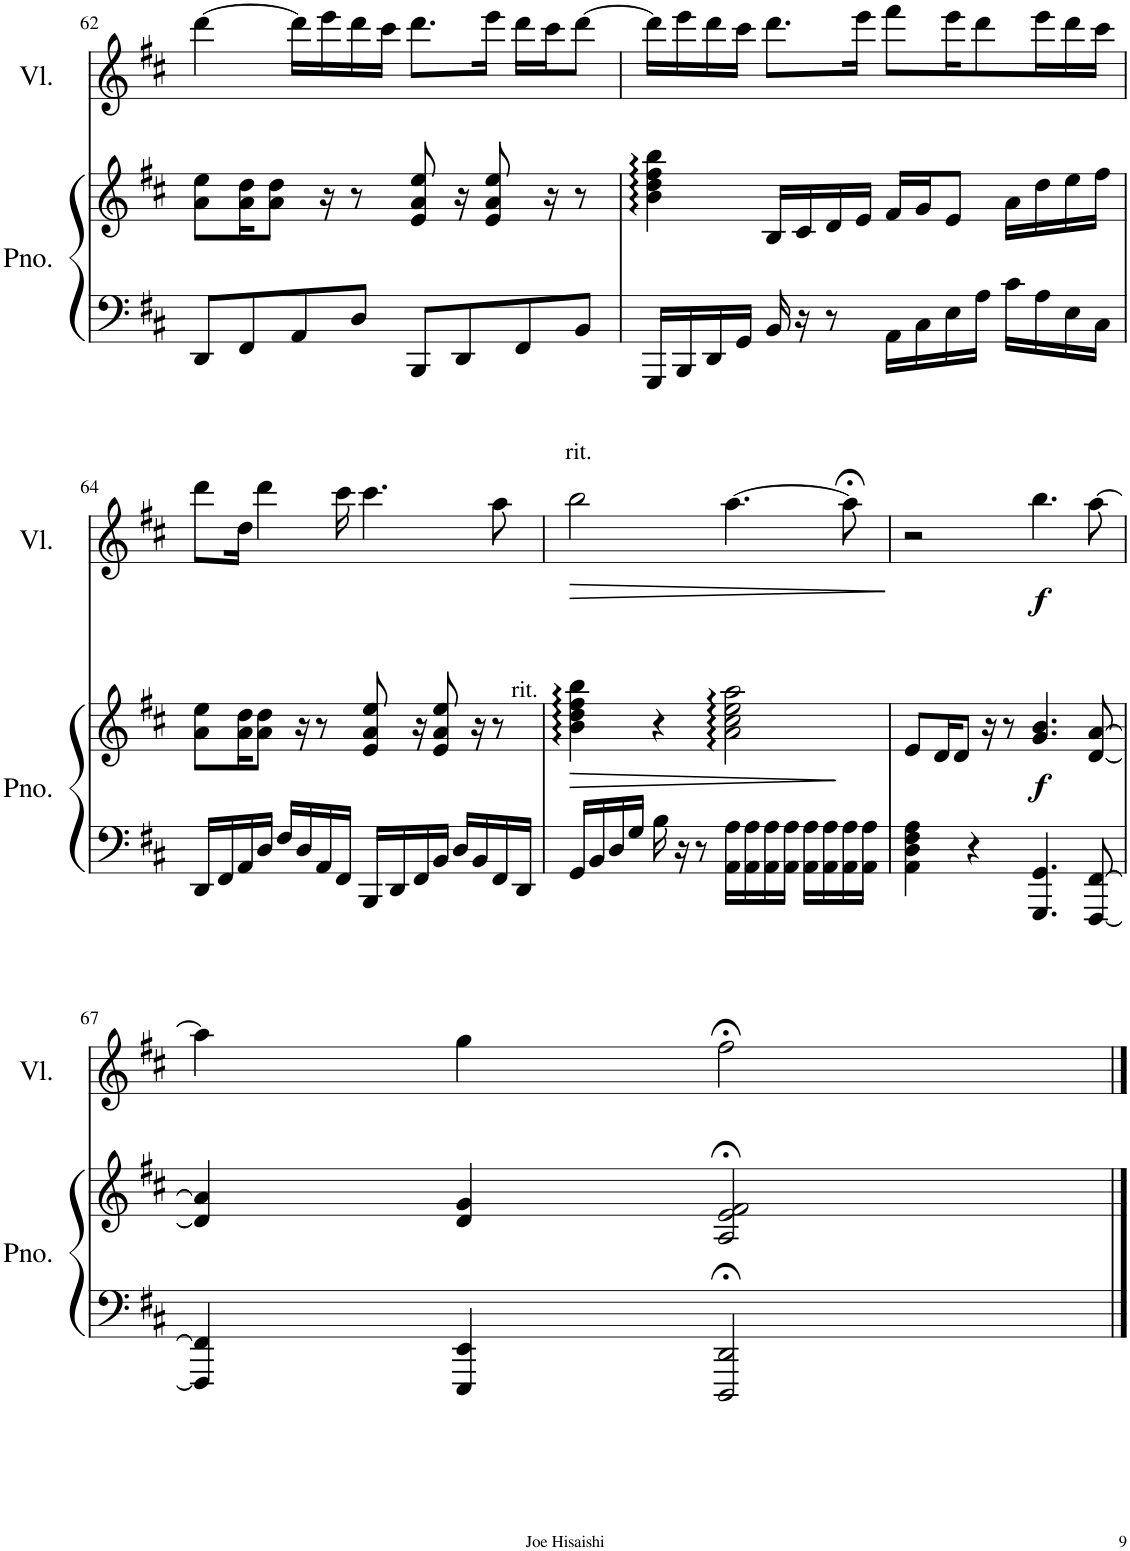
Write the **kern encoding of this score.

**kern	**kern	**dynam	**kern	**dynam
*part2	*part2	*part2	*part1	*part1
*staff3	*staff2	*staff2/3	*staff1	*staff1
*I"Klavier	*	*	*I"Violine	*
*	*	*	*I'Vl.	*
!!LO:PB:g=z
*clefF4	*clefG2	*	*clefG2	*
*k[f#c#]	*k[f#c#]	*	*k[f#c#]	*
*M4/4	*M4/4	*	*M4/4	*
=62	=62	=62	=62	=62
8DD/L	8a\ 8ee\L	.	[4ddd\	.
8FF#/	16a\ 16dd\K	.	.	.
.	8a\ 8dd\J	.	.	.
8AA/	.	.	16ddd\LL]	.
.	16r	.	16eee\	.
8D/J	8r	.	16ddd\	.
.	.	.	16ccc#\JJ	.
8BBB/L	8e/ 8a/ 8ee/	.	8.ddd\L	.
8DD/	16r	.	.	.
.	8e/ 8a/ 8ee/	.	16eee\Jk	.
8FF#/	.	.	16ddd\LL	.
.	16r	.	16ccc#\J	.
8BB/J	8r	.	[8ddd\J	.
=63	=63	=63	=63	=63
16GGG/LL	4b\ 4dd\ 4ff#\ 4bb\	.	16ddd\LL]	.
16BBB/	.	.	16eee\	.
16DD/	.	.	16ddd\	.
16GG/JJ	.	.	16ccc#\JJ	.
16BB/	16B/LL	.	8.ddd\L	.
16r	16c#/	.	.	.
8r	16d/	.	.	.
.	16e/JJ	.	16eee\Jk	.
16AA\LL	16f#/LL	.	8fff#\L	.
16C#\	16g/J	.	.	.
16E\	8e/J	.	16eee\K	.
16A\JJ	.	.	8ddd\	.
16c#\LL	16a\LL	.	.	.
16A\	16dd\	.	16eee\L	.
16E\	16ee\	.	16ddd\	.
16C#\JJ	16ff#\JJ	.	16ccc#\JJ	.
!!LO:LB:g=z
=64	=64	=64	=64	=64
16DD/LL	8a\ 8ee\L	.	8ddd\L	.
16FF#/	.	.	.	.
16AA/	16a\ 16dd\K	.	16dd\Jk	.
16D/JJ	8a\ 8dd\J	.	4ddd\	.
16F#/LL	.	.	.	.
16D/	16r	.	.	.
16AA/	8r	.	.	.
16FF#/JJ	.	.	16ccc#\	.
16BBB/LL	8e/ 8a/ 8ee/	.	4.ccc#\	.
16DD/	.	.	.	.
16FF#/	16r	.	.	.
16BB/JJ	8e/ 8a/ 8ee/	.	.	.
16D/LL	.	.	.	.
16BB/	16r	.	.	.
16FF#/	8r	.	8aa\	.
16DD/JJ	.	.	.	.
=65	=65	=65	=65	=65
!	!	!	!LO:TX:a:t=rit.	!
!	!	!	!LO:TX:b:t=rit.	!
!	!	!LO:HP:b	!	!LO:HP:b
16GG/LL	4b\ 4dd\ 4ff#\ 4bb\	>	2bb\	>
16BB/	.	.	.	.
16D/	.	.	.	.
16G/JJ	.	.	.	.
16B\	4r	.	.	.
16r	.	.	.	.
8r	.	.	.	.
16AA\ 16A\LL	2a\ 2cc#\ 2ee\ 2aa\	.	[4.aa\	]
16AA\ 16A\	.	.	.	.
16AA\ 16A\	.	.	.	.
16AA\ 16A\JJ	.	.	.	.
16AA\ 16A\LL	.	.	.	.
16AA\ 16A\	.	.	.	.
16AA\ 16A\	.	.	8aa;<\]	.
16AA\ 16A\JJ	.	.	.	.
.	.	]	.	.
=66	=66	=66	=66	=66
4AA\ 4D\ 4F#\ 4A\	8e/L	.	2r	.
.	16d/K	.	.	.
.	8d/J	.	.	.
4r	.	.	.	.
.	16r	.	.	.
.	8r	.	.	.
!	!	!LO:DY:b	!	!LO:DY:b
4.GGG/ 4.GG/	4.g/ 4.b/	f	4.bb\	f
[8FFF#/ [8FF#/	[8d/ [8a/	.	[8aa\	.
!!LO:LB:g=z
=67	=67	=67	=67	=67
4FFF#/] 4FF#/]	4d/] 4a/]	.	4aa\]	.
4EEE/ 4EE/	4d/ 4g/	.	4gg\	.
2DDD/;< 2DD/;<	2A/;< 2e/;< 2f#/;<	.	2ff#;<\	.
==	==	==	==	==
*-	*-	*-	*-	*-
